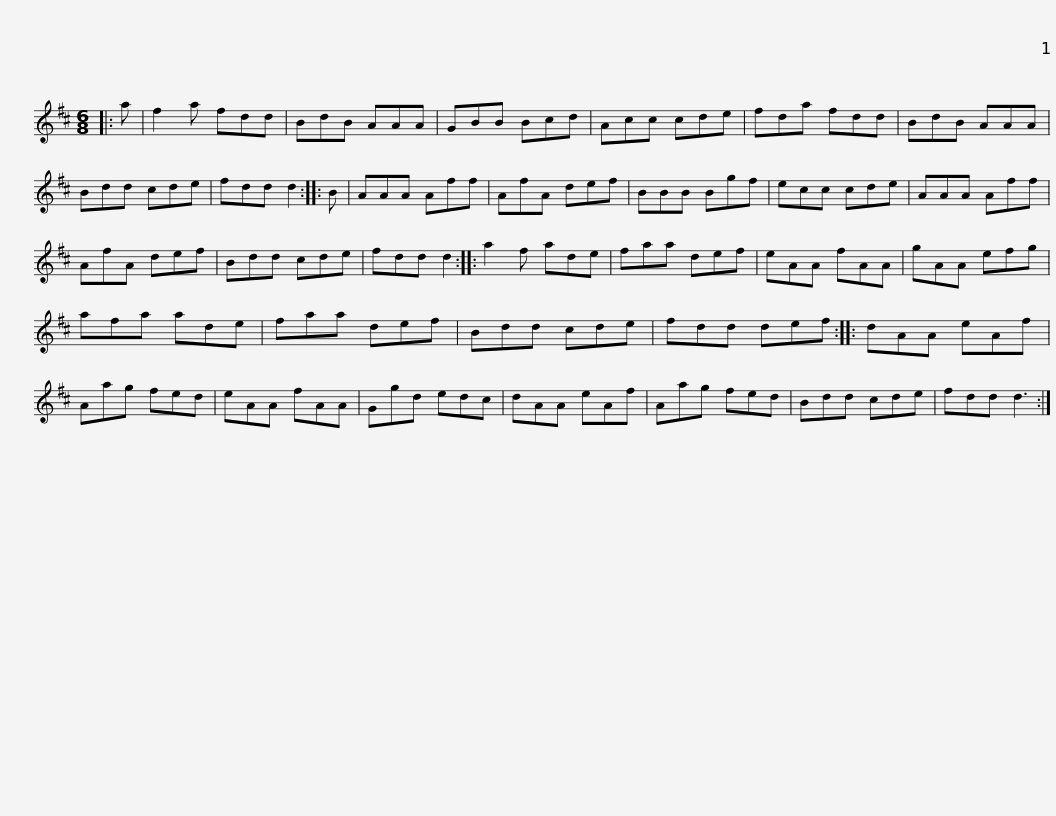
X:1
L:1/8
M:6/8
I:linebreak $
K:D
V:1 treble
V:1
|: a | f2 a fdd | BdB AAA | GBB Bcd | Acc cde | %5
 fda fdd | BdB AAA | Bdd cde |$ fdd d2 :: B | %10
 AAA Aff | AfA def | BBB Bgf | ecc cde | AAA Aff | %15
 AfA def |$ Bdd cde | fdd d2 :: a2 f ade | faa def | %20
 eAA fAA | gAA efg | afa ade |$ faa def | Bdd cde | %25
 fdd def :: dAA eAf | Aag fed | eAA fAA | Ggd edc |$ %30
 dAA eAf | Aag fed | Bdd cde | fdd d3 :| %34
